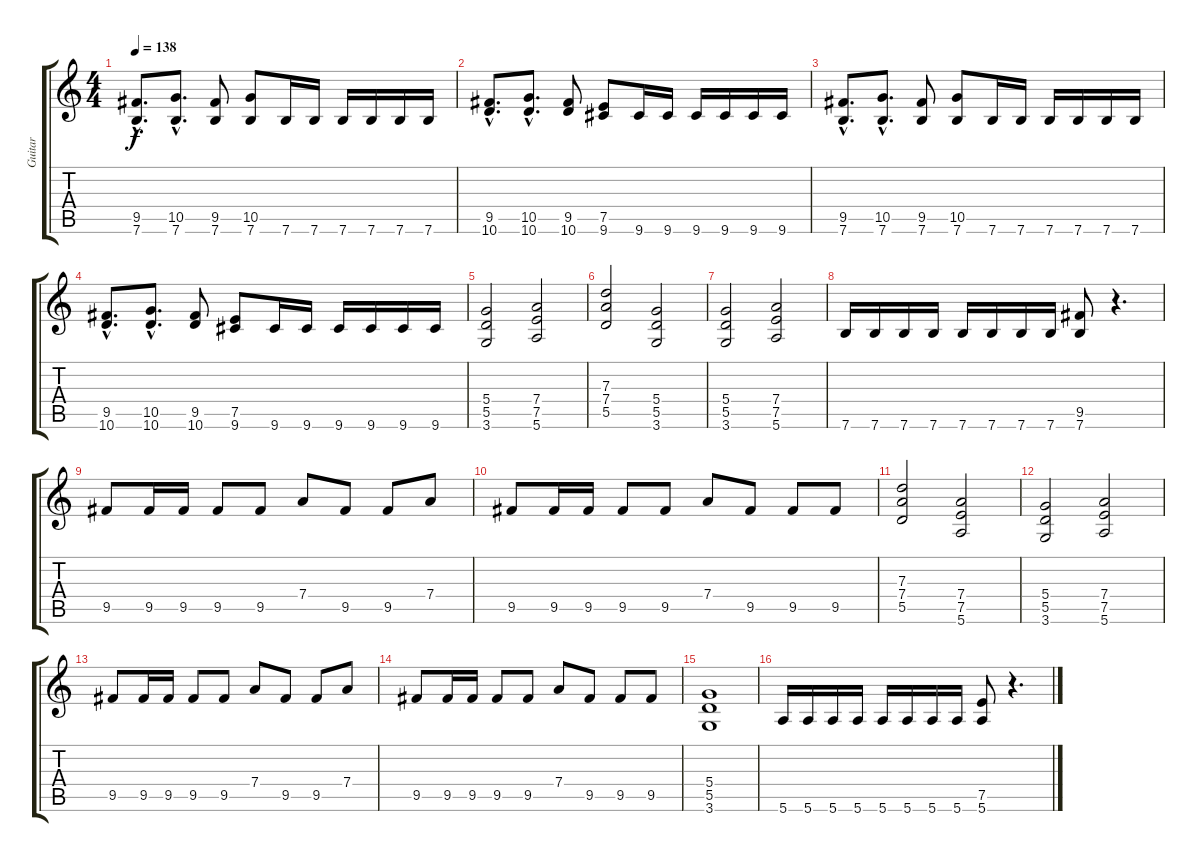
\track ("Guitar" "Guitar") {instrument distortionguitar}
\staff {score tabs}
\tuning (E4 B3 G3 D3 A2 E2) {hide}
\ts (4 4)
\tempo 138
\clef g2
\ks c
(9.5{hac} 7.6{hac}).8{d dy f} (10.5{hac} 7.6{hac}).8{d} (9.5 7.6).8 (10.5 7.6).8 7.6.16 7.6.16 7.6.16 7.6.16 7.6.16 7.6.16 |
(9.5{hac} 10.6{hac}).8{d} (10.5{hac} 10.6{hac}).8{d} (9.5 10.6).8 (7.5 9.6).8 9.6.16 9.6.16 9.6.16 9.6.16 9.6.16 9.6.16 |
(9.5{hac} 7.6{hac}).8{d} (10.5{hac} 7.6{hac}).8{d} (9.5 7.6).8 (10.5 7.6).8 7.6.16 7.6.16 7.6.16 7.6.16 7.6.16 7.6.16 |
(9.5{hac} 10.6{hac}).8{d} (10.5{hac} 10.6{hac}).8{d} (9.5 10.6).8 (7.5 9.6).8 9.6.16 9.6.16 9.6.16 9.6.16 9.6.16 9.6.16 |
(5.4 5.5 3.6).2 (7.4 7.5 5.6).2 |
(7.3 7.4 5.5).2 (5.4 5.5 3.6).2 |
(5.4 5.5 3.6).2 (7.4 7.5 5.6).2 |
7.6.16 7.6.16 7.6.16 7.6.16 7.6.16 7.6.16 7.6.16 7.6.16 (9.5 7.6).8 r.4{d} |
9.5.8 9.5.16 9.5.16 9.5.8 9.5.8 7.4.8 9.5.8 9.5.8 7.4.8 |
9.5.8 9.5.16 9.5.16 9.5.8 9.5.8 7.4.8 9.5.8 9.5.8 9.5.8 |
(7.3 7.4 5.5).2 (7.4 7.5 5.6).2 |
(5.4 5.5 3.6).2 (7.4 7.5 5.6).2 |
9.5.8 9.5.16 9.5.16 9.5.8 9.5.8 7.4.8 9.5.8 9.5.8 7.4.8 |
9.5.8 9.5.16 9.5.16 9.5.8 9.5.8 7.4.8 9.5.8 9.5.8 9.5.8 |
(5.4 5.5 3.6).1 |
5.6.16 5.6.16 5.6.16 5.6.16 5.6.16 5.6.16 5.6.16 5.6.16 (7.5 5.6).8 r.4{d}
